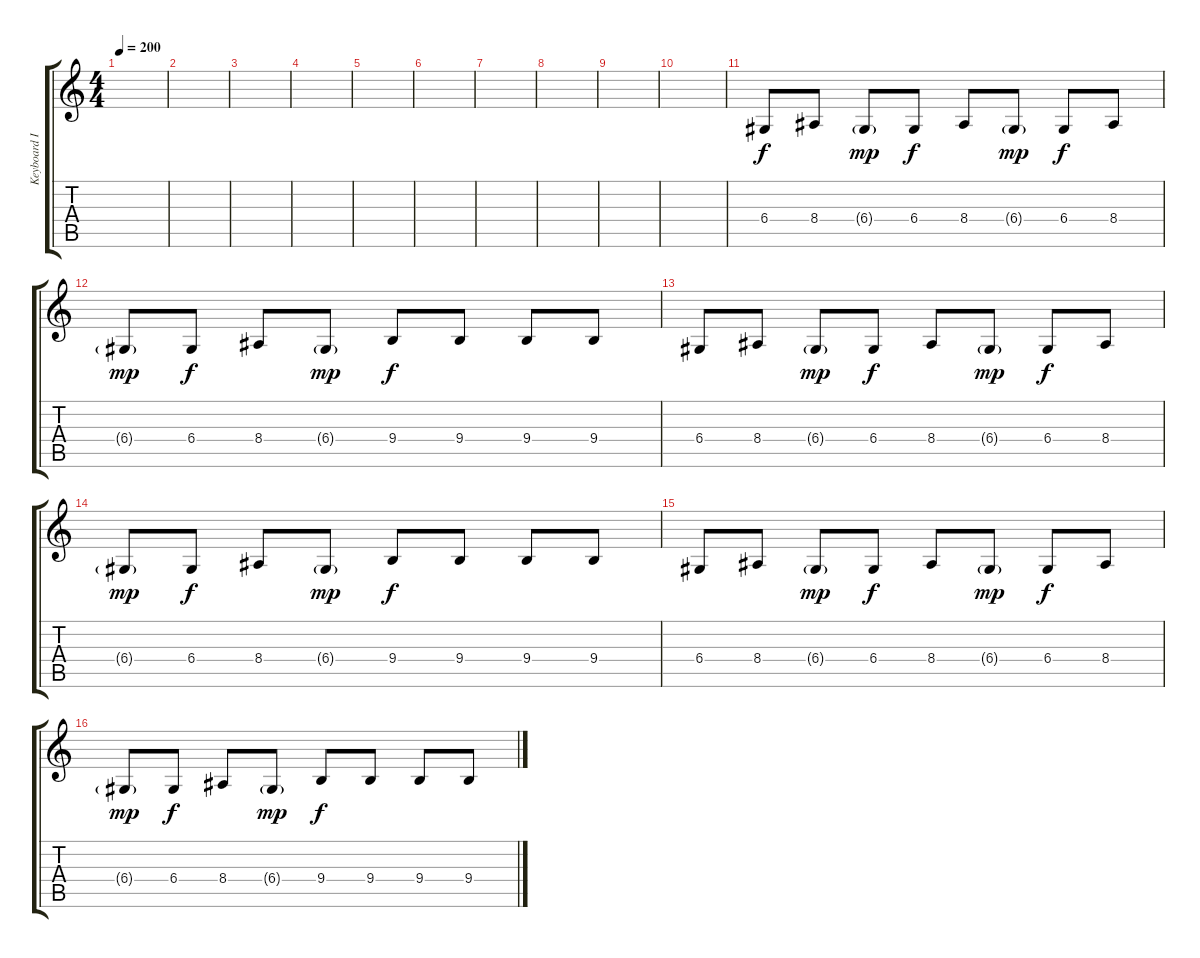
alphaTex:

\track ("Keyboard I" "Keyboard I") {instrument fx8scifi}
\staff {score tabs}
\tuning (E4 B3 G3 D3 A2 E2) {hide}
\ts (4 4)
\tempo 200
\clef g2
\ks c
|
|
|
|
|
|
|
|
|
|
6.4.8{volume 11 instrument pad5bowed} 8.4.8 6.4{g}.8{dy mp} 6.4.8{dy f} 8.4.8 6.4{g}.8{dy mp} 6.4.8{dy f} 8.4.8 |
6.4{g}.8{dy mp} 6.4.8{dy f} 8.4.8 6.4{g}.8{dy mp} 9.4.8{dy f} 9.4.8 9.4.8 9.4.8 |
6.4.8{volume 11 instrument pad5bowed} 8.4.8 6.4{g}.8{dy mp} 6.4.8{dy f} 8.4.8 6.4{g}.8{dy mp} 6.4.8{dy f} 8.4.8 |
6.4{g}.8{dy mp} 6.4.8{dy f} 8.4.8 6.4{g}.8{dy mp} 9.4.8{dy f} 9.4.8 9.4.8 9.4.8 |
6.4.8{volume 11 instrument pad5bowed} 8.4.8 6.4{g}.8{dy mp} 6.4.8{dy f} 8.4.8 6.4{g}.8{dy mp} 6.4.8{dy f} 8.4.8 |
6.4{g}.8{dy mp} 6.4.8{dy f} 8.4.8 6.4{g}.8{dy mp} 9.4.8{dy f} 9.4.8 9.4.8 9.4.8
